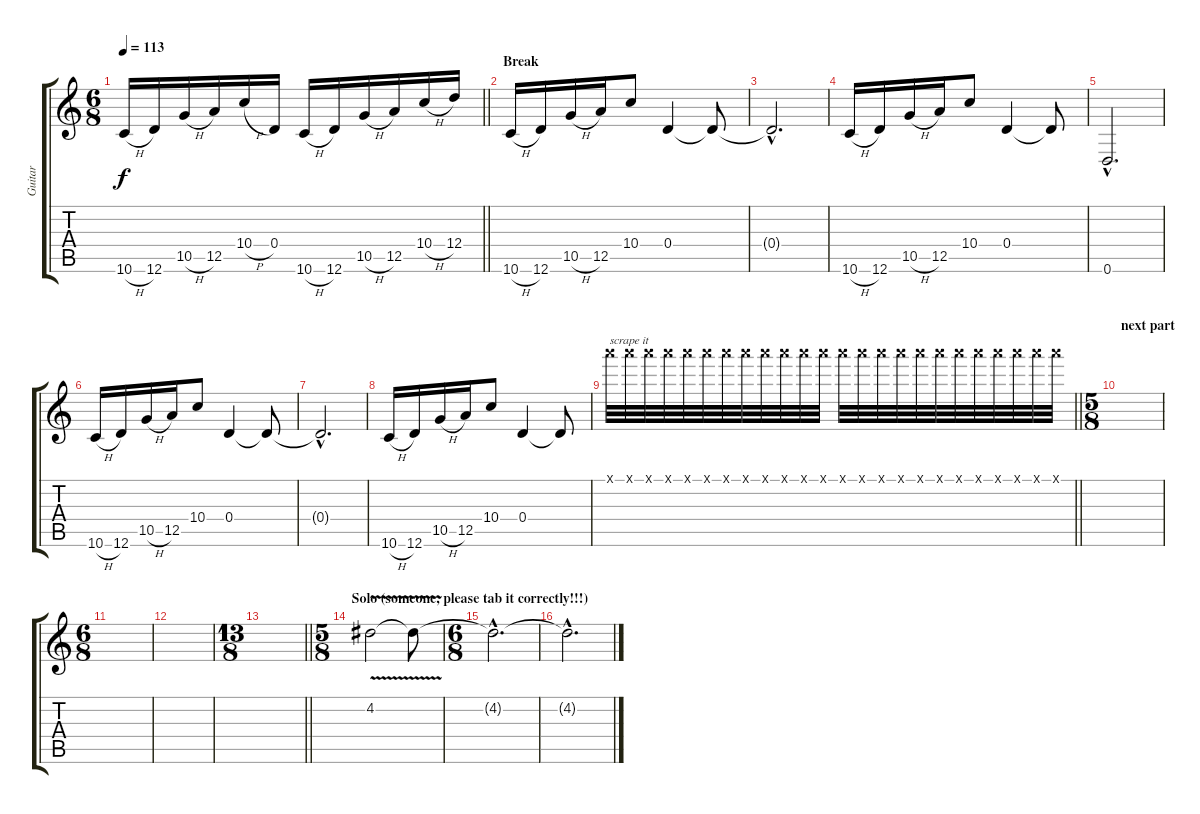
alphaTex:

\track ("Guitar" "Guitar") {instrument distortionguitar}
\staff {score tabs}
\tuning (E4 B3 G3 D3 A2 D2) {hide}
\ts (6 8)
\tempo 113
\clef g2
\barLineRight lightlight
\ks c
10.6{h}.16{dy f} 12.6.16 10.5{h}.16 12.5.16 10.4{h}.16 0.4.16 10.6{h}.16 12.6.16 10.5{h}.16 12.5.16 10.4{h}.16 12.4.16 |
\section ("" "Break")
10.6{h}.16{balance 12} 12.6.16 10.5{h}.16 12.5.16 10.4.8 0.4.4 0.4{t}.8 |
0.4{hac t}.2{d} |
10.6{h}.16 12.6.16 10.5{h}.16 12.5.16 10.4.8 0.4.4 0.4{t}.8 |
0.6{hac}.2{d} |
10.6{h}.16{balance 12} 12.6.16 10.5{h}.16 12.5.16 10.4.8 0.4.4 0.4{t}.8 |
0.4{hac t}.2{d} |
10.6{h}.16 12.6.16 10.5{h}.16 12.5.16 10.4.8 0.4.4 0.4{t}.8 |
\barLineRight lightlight
17.1{x}.32{txt "scrape it" balance 5} 17.1{x}.32 17.1{x}.32 17.1{x}.32 17.1{x}.32 17.1{x}.32 17.1{x}.32 17.1{x}.32 17.1{x}.32 17.1{x}.32 17.1{x}.32 17.1{x}.32 17.1{x}.32 17.1{x}.32 17.1{x}.32 17.1{x}.32 17.1{x}.32 17.1{x}.32 17.1{x}.32 17.1{x}.32 17.1{x}.32 17.1{x}.32 17.1{x}.32 17.1{x}.32 |
\ts (5 8)
\section ("" "next part")
|
\ts (6 8)
|
|
\ts (13 8)
\barLineRight lightlight
|
\ts (5 8)
\section ("" "Solo (someone, please tab it correctly!!!)")
4.2{v}.2 4.2{t}.8 |
\ts (6 8)
4.2{hac t}.2{d} |
4.2{hac t}.2{d}
